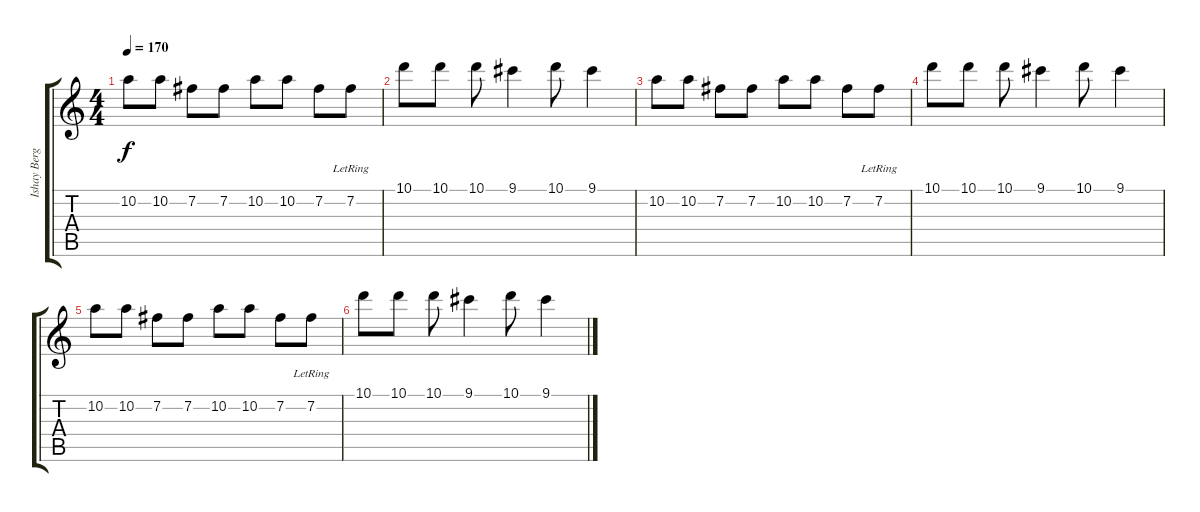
\track ("Ishay Berger (Guitar)" "Ishay Berg") {instrument distortionguitar}
\staff {score tabs}
\tuning (E4 B3 G3 D3 A2 E2) {hide}
\ts (4 4)
\tempo 170
\clef g2
\ks c
10.2.8{dy f balance 4} 10.2.8 7.2.8 7.2.8 10.2.8 10.2.8 7.2.8 7.2{lr}.8 |
10.1.8{balance 12} 10.1.8 10.1.8 9.1.4 10.1.8 9.1.4 |
10.2.8{balance 4} 10.2.8 7.2.8 7.2.8 10.2.8 10.2.8 7.2.8 7.2{lr}.8 |
10.1.8{balance 12} 10.1.8 10.1.8 9.1.4 10.1.8 9.1.4 |
10.2.8{balance 4} 10.2.8 7.2.8 7.2.8 10.2.8 10.2.8 7.2.8 7.2{lr}.8 |
10.1.8{balance 12} 10.1.8 10.1.8 9.1.4 10.1.8 9.1.4
